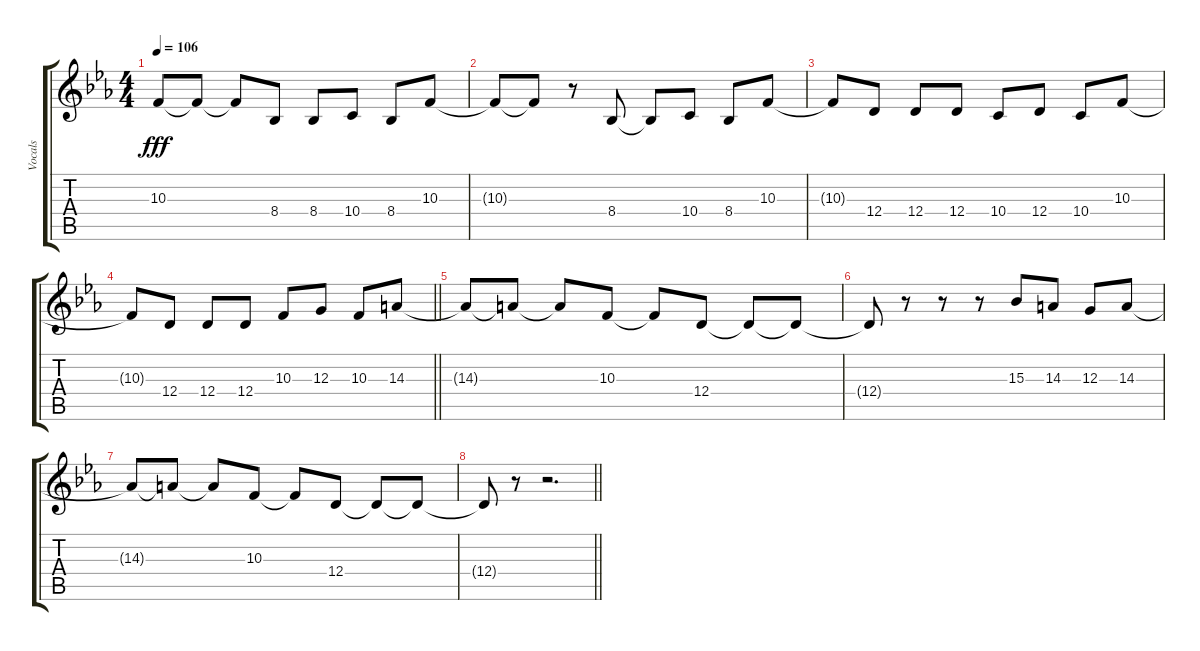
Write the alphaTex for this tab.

\track ("Vocals" "Vocals") {instrument bassoon}
\staff {score tabs}
\tuning (E4 B3 G3 D3 A2 E2) {hide}
\ts (4 4)
\tempo 106
\clef g2
\ks eb
10.3{t}.8{dy fff} 10.3{t}.8 10.3{t}.8 8.4.8 8.4.8 10.4.8 8.4.8 10.3.8 |
10.3{t}.8 10.3{t}.8 r.8 8.4.8 8.4{t}.8 10.4.8 8.4.8 10.3.8 |
10.3{t}.8 12.4.8 12.4.8 12.4.8 10.4.8 12.4.8 10.4.8 10.3.8 |
\barLineRight lightlight
10.3{t}.8 12.4.8 12.4.8 12.4.8 10.3.8 12.3.8 10.3.8 14.3.8 |
14.3{t}.8 14.3{t}.8 14.3{t}.8 10.3.8 10.3{t}.8 12.4.8 12.4{t}.8 12.4{t}.8 |
12.4{t}.8 r.8 r.8 r.8 15.3.8 14.3.8 12.3.8 14.3.8 |
14.3{t}.8 14.3{t}.8 14.3{t}.8 10.3.8 10.3{t}.8 12.4.8 12.4{t}.8 12.4{t}.8 |
\barLineRight lightlight
12.4{t}.8 r.8 r.2{d}
